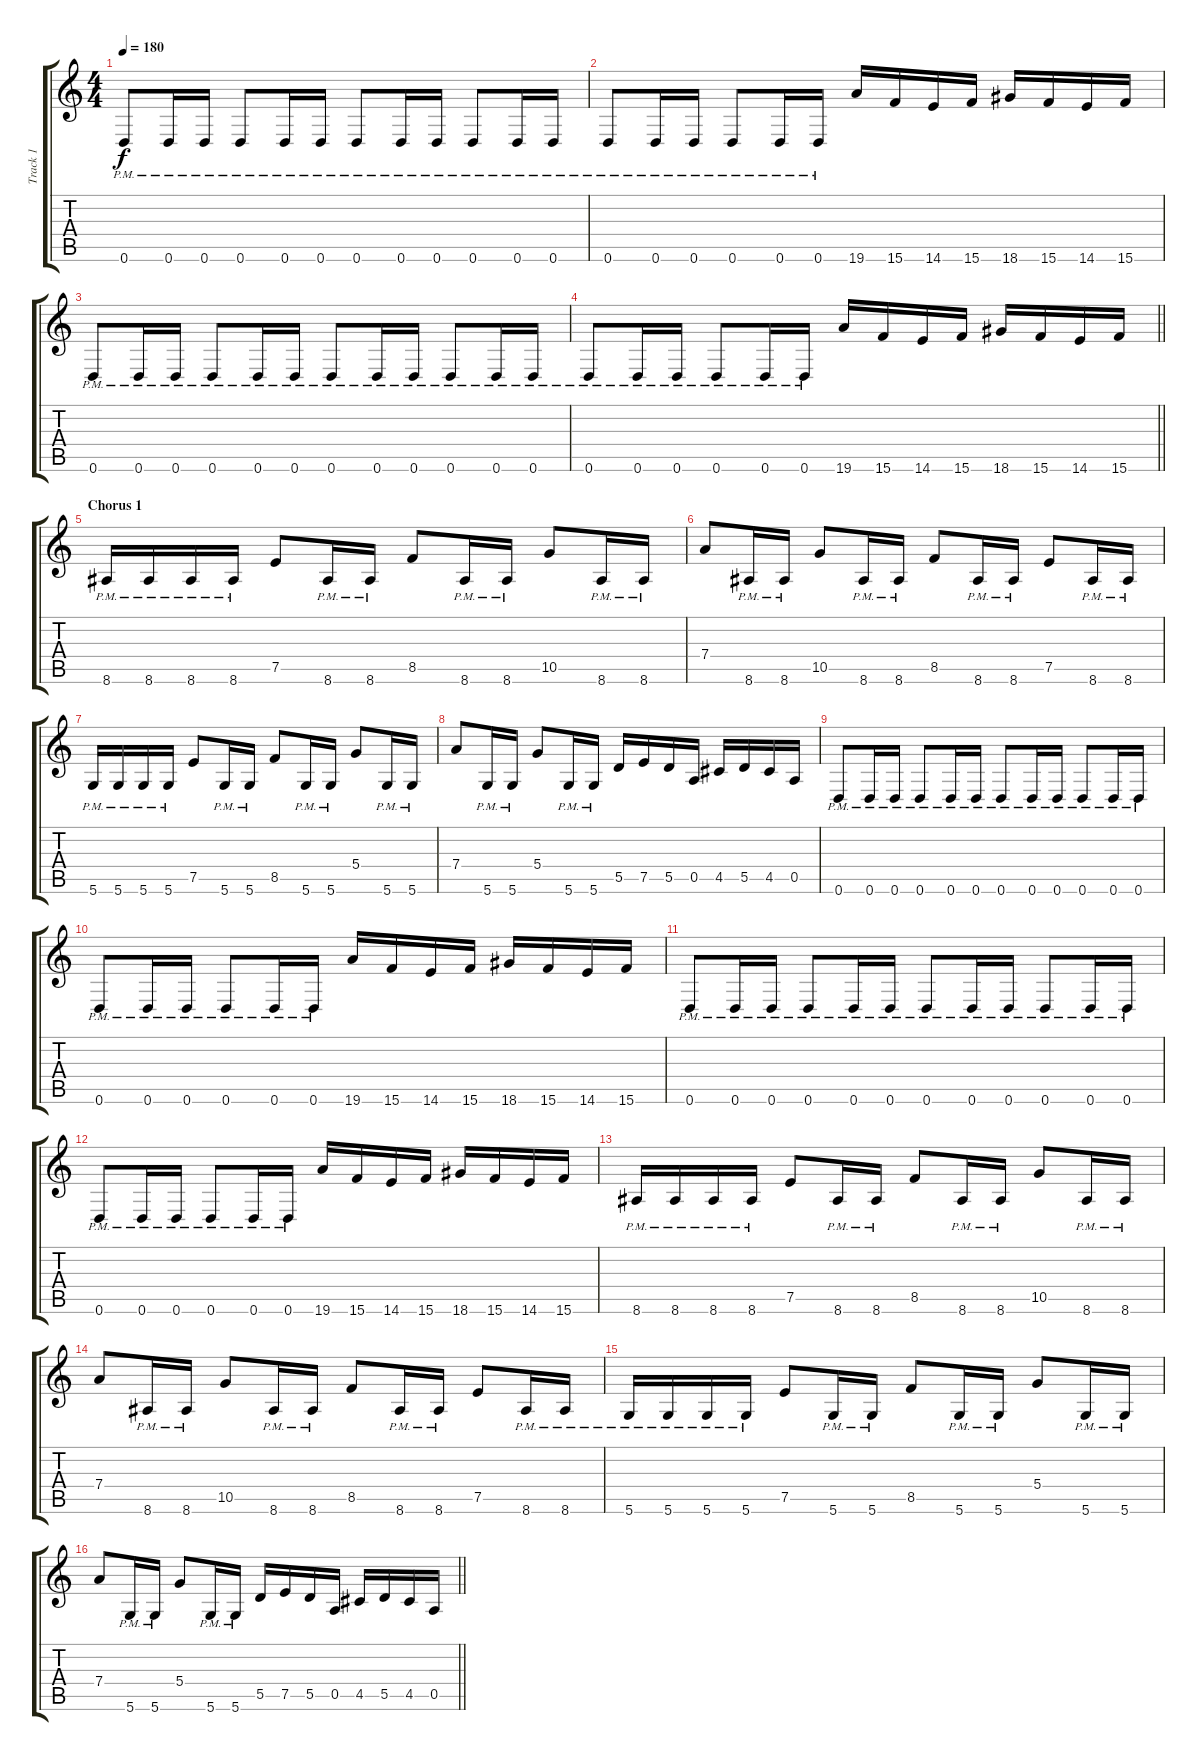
\track ("Track 1" "Track 1") {instrument overdrivenguitar}
\staff {score tabs}
\tuning (E4 B3 G3 D3 A2 D2) {hide}
\ts (4 4)
\tempo 180
\clef g2
\ks c
0.6{pm}.8{dy f} 0.6{pm}.16 0.6{pm}.16 0.6{pm}.8 0.6{pm}.16 0.6{pm}.16 0.6{pm}.8 0.6{pm}.16 0.6{pm}.16 0.6{pm}.8 0.6{pm}.16 0.6{pm}.16 |
0.6{pm}.8 0.6{pm}.16 0.6{pm}.16 0.6{pm}.8 0.6{pm}.16 0.6{pm}.16 19.6.16 15.6.16 14.6.16 15.6.16 18.6.16 15.6.16 14.6.16 15.6.16 |
0.6{pm}.8 0.6{pm}.16 0.6{pm}.16 0.6{pm}.8 0.6{pm}.16 0.6{pm}.16 0.6{pm}.8 0.6{pm}.16 0.6{pm}.16 0.6{pm}.8 0.6{pm}.16 0.6{pm}.16 |
\barLineRight lightlight
0.6{pm}.8 0.6{pm}.16 0.6{pm}.16 0.6{pm}.8 0.6{pm}.16 0.6{pm}.16 19.6.16 15.6.16 14.6.16 15.6.16 18.6.16 15.6.16 14.6.16 15.6.16 |
\section ("" "Chorus 1")
8.6{pm}.16 8.6{pm}.16 8.6{pm}.16 8.6{pm}.16 7.5.8 8.6{pm}.16 8.6{pm}.16 8.5.8 8.6{pm}.16 8.6{pm}.16 10.5.8 8.6{pm}.16 8.6{pm}.16 |
7.4.8 8.6{pm}.16 8.6{pm}.16 10.5.8 8.6{pm}.16 8.6{pm}.16 8.5.8 8.6{pm}.16 8.6{pm}.16 7.5.8 8.6{pm}.16 8.6{pm}.16 |
5.6{pm}.16 5.6{pm}.16 5.6{pm}.16 5.6{pm}.16 7.5.8 5.6{pm}.16 5.6{pm}.16 8.5.8 5.6{pm}.16 5.6{pm}.16 5.4.8 5.6{pm}.16 5.6{pm}.16 |
7.4.8 5.6{pm}.16 5.6{pm}.16 5.4.8 5.6{pm}.16 5.6{pm}.16 5.5.16 7.5.16 5.5.16 0.5.16 4.5.16 5.5.16 4.5.16 0.5.16 |
0.6{pm}.8 0.6{pm}.16 0.6{pm}.16 0.6{pm}.8 0.6{pm}.16 0.6{pm}.16 0.6{pm}.8 0.6{pm}.16 0.6{pm}.16 0.6{pm}.8 0.6{pm}.16 0.6{pm}.16 |
0.6{pm}.8 0.6{pm}.16 0.6{pm}.16 0.6{pm}.8 0.6{pm}.16 0.6{pm}.16 19.6.16 15.6.16 14.6.16 15.6.16 18.6.16 15.6.16 14.6.16 15.6.16 |
0.6{pm}.8 0.6{pm}.16 0.6{pm}.16 0.6{pm}.8 0.6{pm}.16 0.6{pm}.16 0.6{pm}.8 0.6{pm}.16 0.6{pm}.16 0.6{pm}.8 0.6{pm}.16 0.6{pm}.16 |
0.6{pm}.8 0.6{pm}.16 0.6{pm}.16 0.6{pm}.8 0.6{pm}.16 0.6{pm}.16 19.6.16 15.6.16 14.6.16 15.6.16 18.6.16 15.6.16 14.6.16 15.6.16 |
8.6{pm}.16 8.6{pm}.16 8.6{pm}.16 8.6{pm}.16 7.5.8 8.6{pm}.16 8.6{pm}.16 8.5.8 8.6{pm}.16 8.6{pm}.16 10.5.8 8.6{pm}.16 8.6{pm}.16 |
7.4.8 8.6{pm}.16 8.6{pm}.16 10.5.8 8.6{pm}.16 8.6{pm}.16 8.5.8 8.6{pm}.16 8.6{pm}.16 7.5.8 8.6{pm}.16 8.6{pm}.16 |
5.6{pm}.16 5.6{pm}.16 5.6{pm}.16 5.6{pm}.16 7.5.8 5.6{pm}.16 5.6{pm}.16 8.5.8 5.6{pm}.16 5.6{pm}.16 5.4.8 5.6{pm}.16 5.6{pm}.16 |
\barLineRight lightlight
7.4.8 5.6{pm}.16 5.6{pm}.16 5.4.8 5.6{pm}.16 5.6{pm}.16 5.5.16 7.5.16 5.5.16 0.5.16 4.5.16 5.5.16 4.5.16 0.5.16
